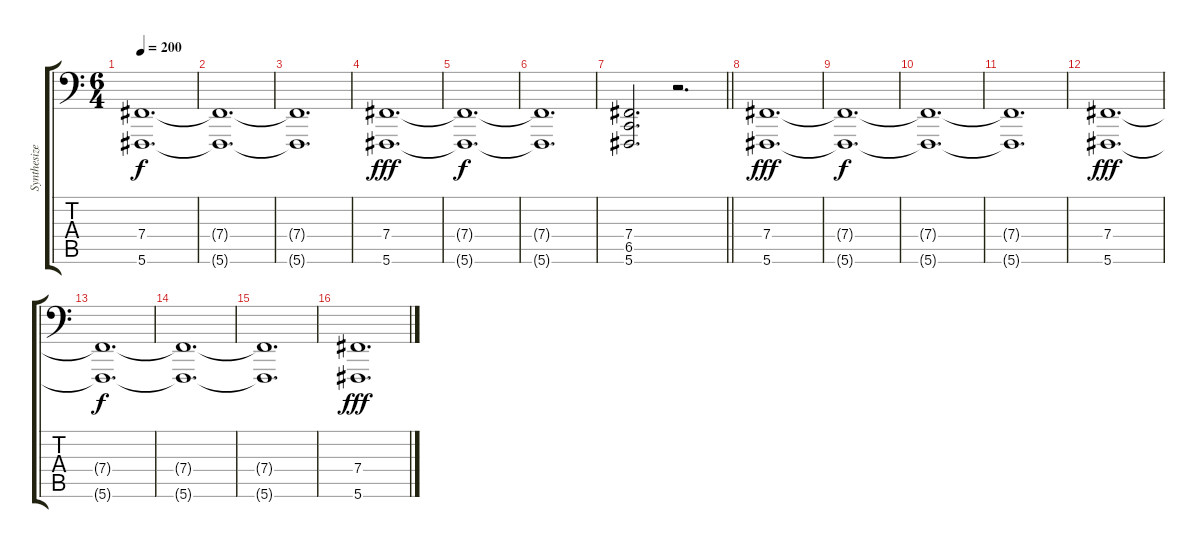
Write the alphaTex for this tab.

\track ("Synthesizer 2" "Synthesize") {instrument pad8sweep}
\staff {score tabs}
\tuning (Db3 Ab2 E2 B1 Gb1 Db1) {hide}
\ts (6 4)
\tempo 200
\clef f4
\ks c
(7.4{t} 5.6{t}).1{d dy f} |
(7.4{t} 5.6{t}).1{d} |
(7.4{t} 5.6{t}).1{d} |
(7.4 5.6).1{d dy fff} |
(7.4{t} 5.6{t}).1{d dy f} |
(7.4{t} 5.6{t}).1{d} |
\barLineRight lightlight
(7.4 6.5 5.6).2{d} r.2{d} |
\section ("" "")
(7.4 5.6).1{d dy fff} |
(7.4{t} 5.6{t}).1{d dy f} |
(7.4{t} 5.6{t}).1{d} |
(7.4{t} 5.6{t}).1{d} |
(7.4 5.6).1{d dy fff} |
(7.4{t} 5.6{t}).1{d dy f} |
(7.4{t} 5.6{t}).1{d} |
(7.4{t} 5.6{t}).1{d} |
(7.4 5.6).1{d dy fff}
